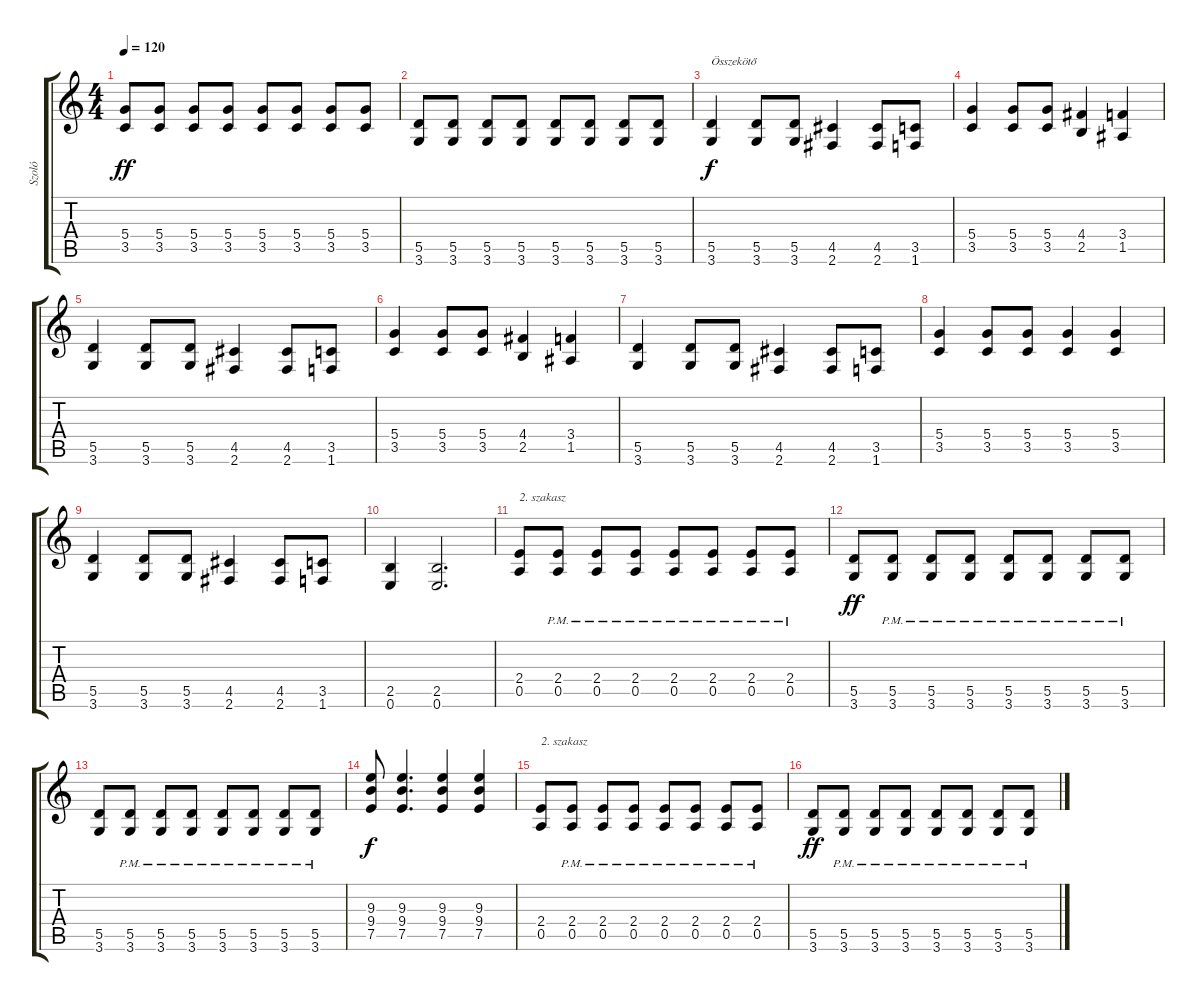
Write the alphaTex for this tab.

\track ("Szoló" "Szoló") {instrument electricguitarjazz}
\staff {score tabs}
\tuning (E4 B3 G3 D3 A2 E2) {hide}
\ts (4 4)
\tempo 120
\clef g2
\ks c
(5.4 3.5).8{dy ff} (5.4 3.5).8 (5.4 3.5).8 (5.4 3.5).8 (5.4 3.5).8 (5.4 3.5).8 (5.4 3.5).8 (5.4 3.5).8 |
(5.5 3.6).8 (5.5 3.6).8 (5.5 3.6).8 (5.5 3.6).8 (5.5 3.6).8 (5.5 3.6).8 (5.5 3.6).8 (5.5 3.6).8 |
(5.5 3.6).4{txt "Összekötő" dy f} (5.5 3.6).8 (5.5 3.6).8 (4.5 2.6).4 (4.5 2.6).8 (3.5 1.6).8 |
(5.4 3.5).4 (5.4 3.5).8 (5.4 3.5).8 (4.4 2.5).4 (3.4 1.5).4 |
(5.5 3.6).4 (5.5 3.6).8 (5.5 3.6).8 (4.5 2.6).4 (4.5 2.6).8 (3.5 1.6).8 |
(5.4 3.5).4 (5.4 3.5).8 (5.4 3.5).8 (4.4 2.5).4 (3.4 1.5).4 |
(5.5 3.6).4 (5.5 3.6).8 (5.5 3.6).8 (4.5 2.6).4 (4.5 2.6).8 (3.5 1.6).8 |
(5.4 3.5).4 (5.4 3.5).8 (5.4 3.5).8 (5.4 3.5).4 (5.4 3.5).4 |
(5.5 3.6).4 (5.5 3.6).8 (5.5 3.6).8 (4.5 2.6).4 (4.5 2.6).8 (3.5 1.6).8 |
(2.5 0.6).4 (2.5 0.6).2{d} |
(2.4 0.5).8{txt "2. szakasz"} (2.4{pm} 0.5{pm}).8 (2.4{pm} 0.5{pm}).8 (2.4{pm} 0.5{pm}).8 (2.4{pm} 0.5{pm}).8 (2.4{pm} 0.5{pm}).8 (2.4{pm} 0.5{pm}).8 (2.4{pm} 0.5{pm}).8 |
(5.5 3.6).8{dy ff} (5.5{pm} 3.6{pm}).8 (5.5{pm} 3.6{pm}).8 (5.5{pm} 3.6{pm}).8 (5.5{pm} 3.6{pm}).8 (5.5{pm} 3.6{pm}).8 (5.5{pm} 3.6{pm}).8 (5.5{pm} 3.6{pm}).8 |
(5.5 3.6).8 (5.5{pm} 3.6{pm}).8 (5.5{pm} 3.6{pm}).8 (5.5{pm} 3.6{pm}).8 (5.5{pm} 3.6{pm}).8 (5.5{pm} 3.6{pm}).8 (5.5{pm} 3.6{pm}).8 (5.5{pm} 3.6{pm}).8 |
(9.3 9.4 7.5).8{dy f} (9.3 9.4 7.5).4{d} (9.3 9.4 7.5).4 (9.3 9.4 7.5).4 |
(2.4 0.5).8{txt "2. szakasz"} (2.4{pm} 0.5{pm}).8 (2.4{pm} 0.5{pm}).8 (2.4{pm} 0.5{pm}).8 (2.4{pm} 0.5{pm}).8 (2.4{pm} 0.5{pm}).8 (2.4{pm} 0.5{pm}).8 (2.4{pm} 0.5{pm}).8 |
(5.5 3.6).8{dy ff} (5.5{pm} 3.6{pm}).8 (5.5{pm} 3.6{pm}).8 (5.5{pm} 3.6{pm}).8 (5.5{pm} 3.6{pm}).8 (5.5{pm} 3.6{pm}).8 (5.5{pm} 3.6{pm}).8 (5.5{pm} 3.6{pm}).8
